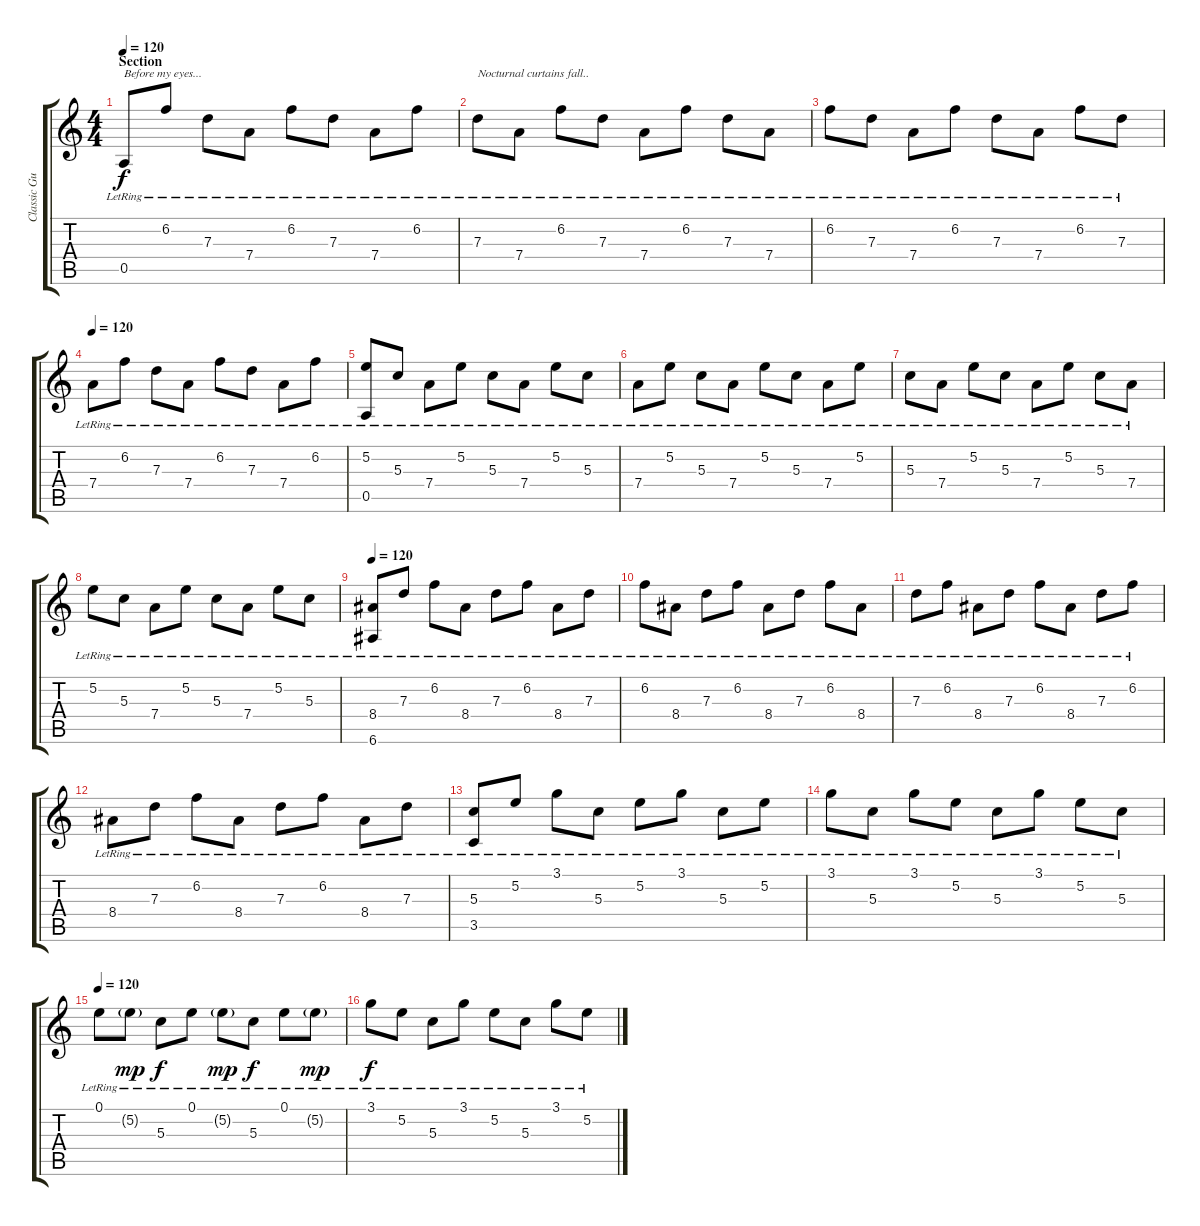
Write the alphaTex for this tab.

\track ("Classic Guitar 1" "Classic Gu") {instrument acousticguitarsteel}
\staff {score tabs}
\tuning (E4 B3 G3 D3 A2 E2) {hide}
\ts (4 4)
\section ("" "Section")
\tempo 120
\clef g2
\ks c
0.5{lr}.8{txt "Before my eyes..." dy f} 6.2{lr}.8 7.3{lr}.8 7.4{lr}.8 6.2{lr}.8 7.3{lr}.8 7.4{lr}.8 6.2{lr}.8 |
7.3{lr}.8{txt "Nocturnal curtains fall.."} 7.4{lr}.8 6.2{lr}.8 7.3{lr}.8 7.4{lr}.8 6.2{lr}.8 7.3{lr}.8 7.4{lr}.8 |
6.2{lr}.8 7.3{lr}.8 7.4{lr}.8 6.2{lr}.8 7.3{lr}.8 7.4{lr}.8 6.2{lr}.8 7.3{lr}.8 |
\tempo 120
7.4{lr}.8 6.2{lr}.8 7.3{lr}.8 7.4{lr}.8 6.2{lr}.8 7.3{lr}.8 7.4{lr}.8 6.2{lr}.8 |
(5.2{lr} 0.5{lr}).8 5.3{lr}.8 7.4{lr}.8 5.2{lr}.8 5.3{lr}.8 7.4{lr}.8 5.2{lr}.8 5.3{lr}.8 |
7.4{lr}.8 5.2{lr}.8 5.3{lr}.8 7.4{lr}.8 5.2{lr}.8 5.3{lr}.8 7.4{lr}.8 5.2{lr}.8 |
5.3{lr}.8 7.4{lr}.8 5.2{lr}.8 5.3{lr}.8 7.4{lr}.8 5.2{lr}.8 5.3{lr}.8 7.4{lr}.8 |
5.2{lr}.8 5.3{lr}.8 7.4{lr}.8 5.2{lr}.8 5.3{lr}.8 7.4{lr}.8 5.2{lr}.8 5.3{lr}.8 |
\tempo 120
(8.4{lr} 6.6{lr}).8 7.3{lr}.8 6.2{lr}.8 8.4{lr}.8 7.3{lr}.8 6.2{lr}.8 8.4{lr}.8 7.3{lr}.8 |
6.2{lr}.8 8.4{lr}.8 7.3{lr}.8 6.2{lr}.8 8.4{lr}.8 7.3{lr}.8 6.2{lr}.8 8.4{lr}.8 |
7.3{lr}.8 6.2{lr}.8 8.4{lr}.8 7.3{lr}.8 6.2{lr}.8 8.4{lr}.8 7.3{lr}.8 6.2{lr}.8 |
8.4{lr}.8 7.3{lr}.8 6.2{lr}.8 8.4{lr}.8 7.3{lr}.8 6.2{lr}.8 8.4{lr}.8 7.3{lr}.8 |
(5.3{lr} 3.5{lr}).8 5.2{lr}.8 3.1{lr}.8 5.3{lr}.8 5.2{lr}.8 3.1{lr}.8 5.3{lr}.8 5.2{lr}.8 |
3.1{lr}.8 5.3{lr}.8 3.1{lr}.8 5.2{lr}.8 5.3{lr}.8 3.1{lr}.8 5.2{lr}.8 5.3{lr}.8 |
\tempo 120
0.1{lr}.8 5.2{g lr}.8{dy mp} 5.3{lr}.8{dy f} 0.1{lr}.8 5.2{g lr}.8{dy mp} 5.3{lr}.8{dy f} 0.1{lr}.8 5.2{g lr}.8{dy mp} |
3.1{lr}.8{dy f} 5.2{lr}.8 5.3{lr}.8 3.1{lr}.8 5.2{lr}.8 5.3{lr}.8 3.1{lr}.8 5.2{lr}.8
